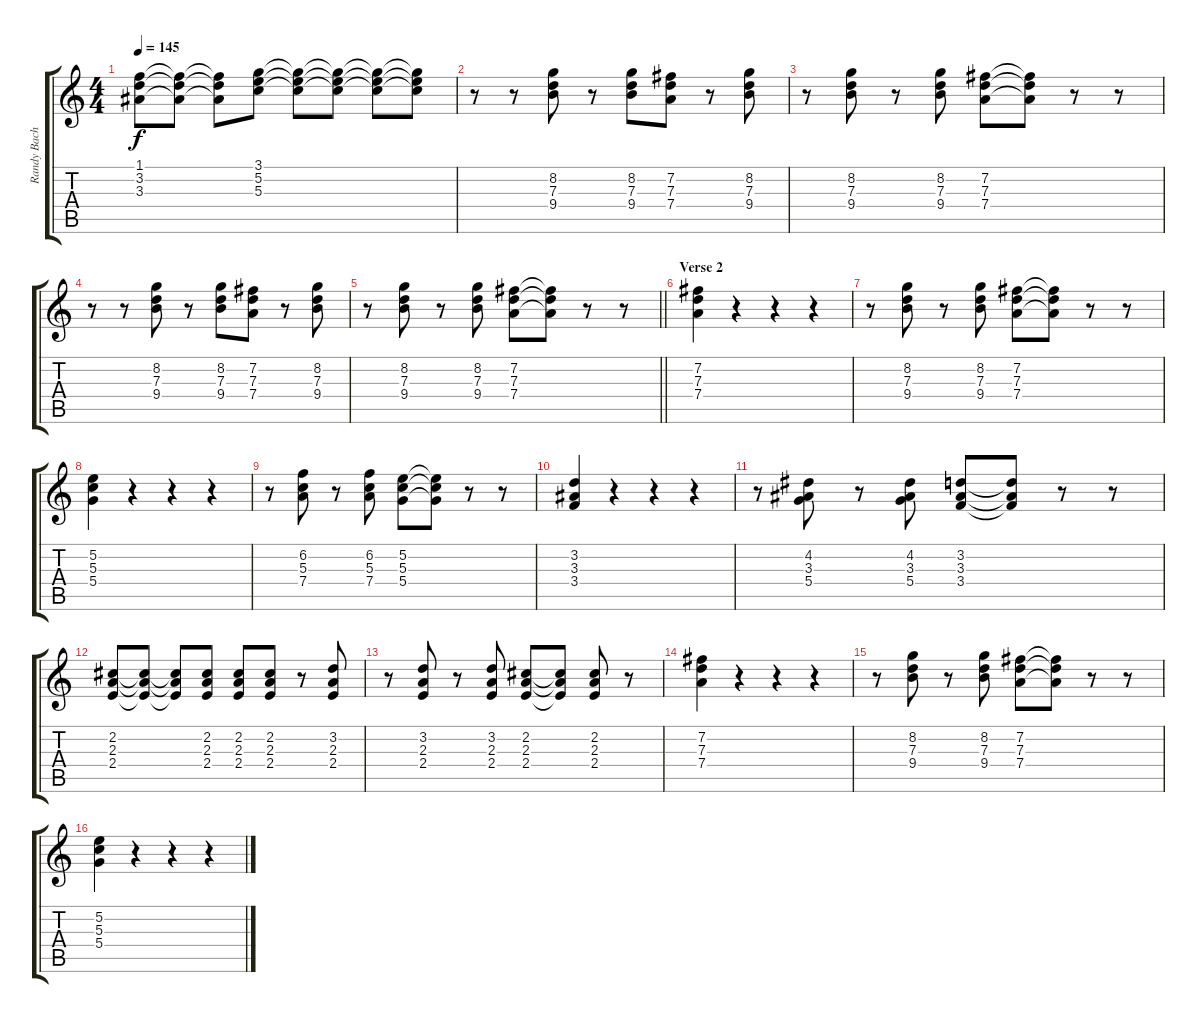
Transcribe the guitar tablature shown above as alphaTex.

\track ("Randy Bachman (clean gtr)" "Randy Bach") {instrument electricguitarclean}
\staff {score tabs}
\tuning (E4 B3 G3 D3 A2 E2) {hide}
\ts (4 4)
\tempo 145
\clef g2
\ks c
(1.1{t} 3.2{t} 3.3{t}).8{dy f} (1.1{t} 3.2{t} 3.3{t}).8 (1.1{t} 3.2{t} 3.3{t}).8 (3.1 5.2 5.3).8 (3.1{t} 5.2{t} 5.3{t}).8 (3.1{t} 5.2{t} 5.3{t}).8 (3.1{t} 5.2{t} 5.3{t}).8 (3.1{t} 5.2{t} 5.3{t}).8 |
r.8 r.8 (8.2 7.3 9.4).8 r.8 (8.2 7.3 9.4).8 (7.2 7.3 7.4).8 r.8 (8.2 7.3 9.4).8 |
r.8 (8.2 7.3 9.4).8 r.8 (8.2 7.3 9.4).8 (7.2 7.3 7.4).8 (7.2{t} 7.3{t} 7.4{t}).8 r.8 r.8 |
r.8 r.8 (8.2 7.3 9.4).8 r.8 (8.2 7.3 9.4).8 (7.2 7.3 7.4).8 r.8 (8.2 7.3 9.4).8 |
\barLineRight lightlight
r.8 (8.2 7.3 9.4).8 r.8 (8.2 7.3 9.4).8 (7.2 7.3 7.4).8 (7.2{t} 7.3{t} 7.4{t}).8 r.8 r.8 |
\section ("" "Verse 2")
(7.2 7.3 7.4).4 r.4 r.4 r.4 |
r.8 (8.2 7.3 9.4).8 r.8 (8.2 7.3 9.4).8 (7.2 7.3 7.4).8 (7.2{t} 7.3{t} 7.4{t}).8 r.8 r.8 |
(5.2 5.3 5.4).4 r.4 r.4 r.4 |
r.8 (6.2 5.3 7.4).8 r.8 (6.2 5.3 7.4).8 (5.2 5.3 5.4).8 (5.2{t} 5.3{t} 5.4{t}).8 r.8 r.8 |
(3.2 3.3 3.4).4 r.4 r.4 r.4 |
r.8 (4.2 3.3 5.4).8 r.8 (4.2 3.3 5.4).8 (3.2 3.3 3.4).8 (3.2{t} 3.3{t} 3.4{t}).8 r.8 r.8 |
(2.2 2.3 2.4).8 (2.2{t} 2.3{t} 2.4{t}).8 (2.2{t} 2.3{t} 2.4{t}).8 (2.2 2.3 2.4).8 (2.2 2.3 2.4).8 (2.2 2.3 2.4).8 r.8 (3.2 2.3 2.4).8 |
r.8 (3.2 2.3 2.4).8 r.8 (3.2 2.3 2.4).8 (2.2 2.3 2.4).8 (2.2{t} 2.3{t} 2.4{t}).8 (2.2 2.3 2.4).8 r.8 |
(7.2 7.3 7.4).4 r.4 r.4 r.4 |
r.8 (8.2 7.3 9.4).8 r.8 (8.2 7.3 9.4).8 (7.2 7.3 7.4).8 (7.2{t} 7.3{t} 7.4{t}).8 r.8 r.8 |
(5.2 5.3 5.4).4 r.4 r.4 r.4
